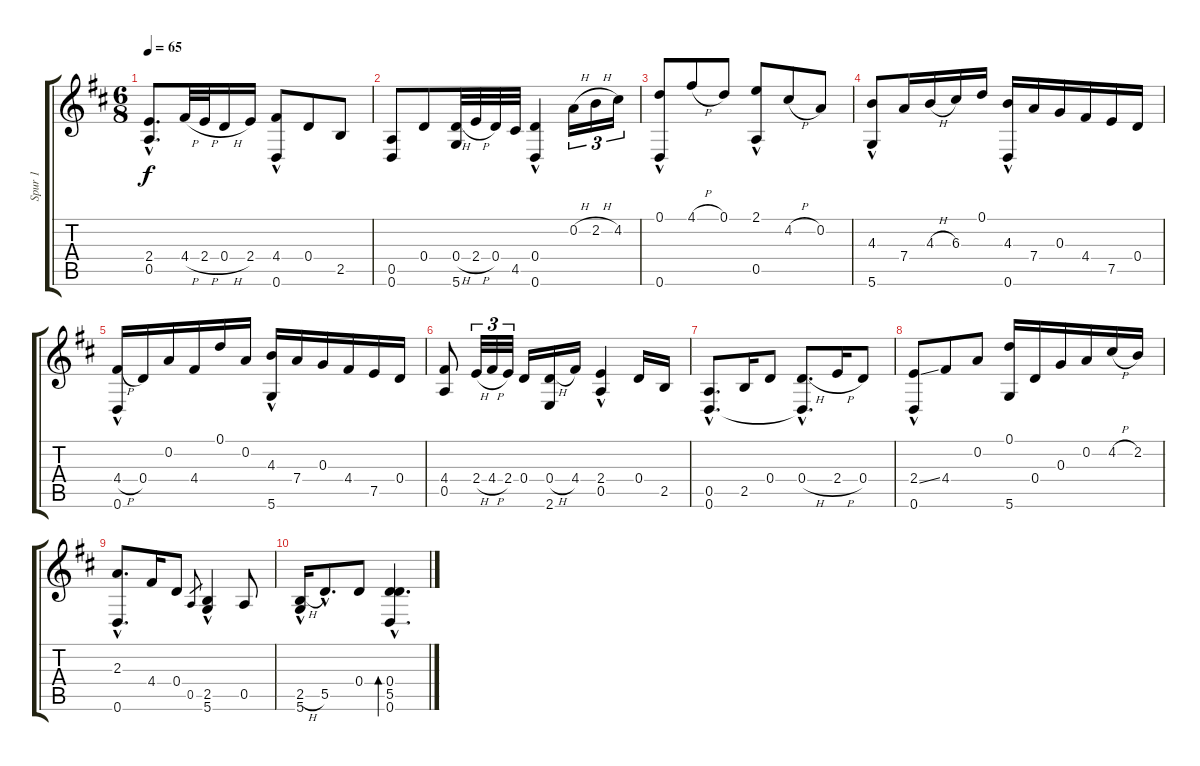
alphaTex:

\track ("Spur 1" "Spur 1") {instrument acousticguitarnylon}
\staff {score tabs}
\tuning (D4 A3 G3 D3 A2 D2) {hide}
\ts (6 8)
\tempo 65
\clef g2
\ks d
(2.4{hac} 0.5{hac}).8{d dy f} 4.4{h}.32 2.4{h}.32 0.4{h}.16 2.4.16 (4.4 0.6{hac}).8 0.4.8 2.5.8 |
(0.5 0.6).8 0.4.8 (0.4{h} 5.6).32 2.4{h}.32 0.4.32 4.5.32 (0.4 0.6{hac}).4 0.2{h}.16{tu (3 2)} 2.2{h}.16{tu (3 2)} 4.2.16{tu (3 2)} |
(0.1 0.6{hac}).8 4.1{h}.8 0.1.8 (2.1 0.5{hac}).8 4.2{h}.8 0.2.8 |
(4.3 5.6{hac}).8 7.4.16 4.3{h}.16 6.3.16 0.1.16 (4.3 0.6{hac}).16 7.4.16 0.3.16 4.4.16 7.5.16 0.4.16 |
(4.4{h} 0.6{hac}).16 0.4.16 0.2.16 4.4.16 0.1.16 0.2.16 (4.3 5.6{hac}).16 7.4.16 0.3.16 4.4.16 7.5.16 0.4.16 |
(4.4 0.5).8 2.4{h}.32{tu (3 2)} 4.4{h}.32{tu (3 2)} 2.4.32{tu (3 2)} 0.4.16 (0.4{h} 2.6).16 4.4.16 (2.4 0.5{hac}).4 0.4.16 2.5.16 |
(0.5{hac} 0.6{hac}).8{d} 2.5.16 0.4.8 (0.4{h hac} 0.6{hac t}).8{d} 2.4{h}.16 0.4.8 |
(2.4{ss} 0.6{hac}).8 4.4.8 0.2.8 (0.1 5.6).16 0.4.16 0.3.16 0.2.16 4.2{h}.16 2.2.16 |
(2.3{hac} 0.6{hac}).8{d} 4.4.16 0.4.8 0.5.8{gr} (2.5 5.6{hac}).4 0.5.8 |
(2.5{h} 5.6{hac}).16 5.5{hac}.8{d} 0.4.8 (0.4{hac} 5.5{hac} 0.6{hac}).4{d bd 480}
